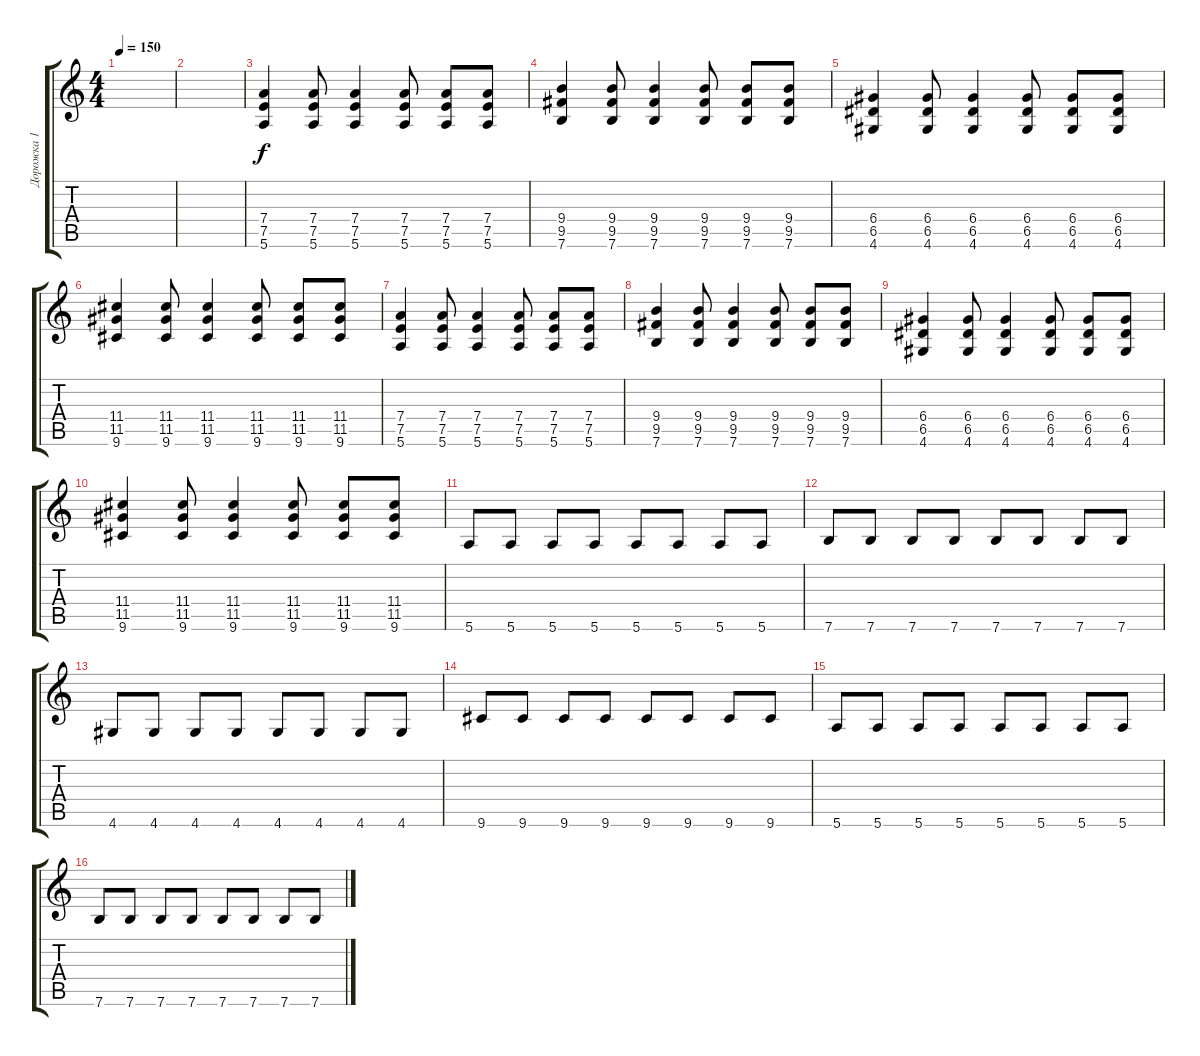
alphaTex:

\track ("Дорожка 1" "Дорожка 1") {instrument distortionguitar}
\staff {score tabs}
\tuning (E4 B3 G3 D3 A2 E2) {hide}
\ts (4 4)
\tempo 150
\clef g2
\ks c
|
|
(7.4 7.5 5.6).4 (7.4 7.5 5.6).8 (7.4 7.5 5.6).4 (7.4 7.5 5.6).8 (7.4 7.5 5.6).8 (7.4 7.5 5.6).8 |
(9.4 9.5 7.6).4 (9.4 9.5 7.6).8 (9.4 9.5 7.6).4 (9.4 9.5 7.6).8 (9.4 9.5 7.6).8 (9.4 9.5 7.6).8 |
(6.4 6.5 4.6).4 (6.4 6.5 4.6).8 (6.4 6.5 4.6).4 (6.4 6.5 4.6).8 (6.4 6.5 4.6).8 (6.4 6.5 4.6).8 |
(11.4 11.5 9.6).4 (11.4 11.5 9.6).8 (11.4 11.5 9.6).4 (11.4 11.5 9.6).8 (11.4 11.5 9.6).8 (11.4 11.5 9.6).8 |
(7.4 7.5 5.6).4 (7.4 7.5 5.6).8 (7.4 7.5 5.6).4 (7.4 7.5 5.6).8 (7.4 7.5 5.6).8 (7.4 7.5 5.6).8 |
(9.4 9.5 7.6).4 (9.4 9.5 7.6).8 (9.4 9.5 7.6).4 (9.4 9.5 7.6).8 (9.4 9.5 7.6).8 (9.4 9.5 7.6).8 |
(6.4 6.5 4.6).4 (6.4 6.5 4.6).8 (6.4 6.5 4.6).4 (6.4 6.5 4.6).8 (6.4 6.5 4.6).8 (6.4 6.5 4.6).8 |
(11.4 11.5 9.6).4 (11.4 11.5 9.6).8 (11.4 11.5 9.6).4 (11.4 11.5 9.6).8 (11.4 11.5 9.6).8 (11.4 11.5 9.6).8 |
5.6.8 5.6.8 5.6.8 5.6.8 5.6.8 5.6.8 5.6.8 5.6.8 |
7.6.8 7.6.8 7.6.8 7.6.8 7.6.8 7.6.8 7.6.8 7.6.8 |
4.6.8 4.6.8 4.6.8 4.6.8 4.6.8 4.6.8 4.6.8 4.6.8 |
9.6.8 9.6.8 9.6.8 9.6.8 9.6.8 9.6.8 9.6.8 9.6.8 |
5.6.8 5.6.8 5.6.8 5.6.8 5.6.8 5.6.8 5.6.8 5.6.8 |
7.6.8 7.6.8 7.6.8 7.6.8 7.6.8 7.6.8 7.6.8 7.6.8
